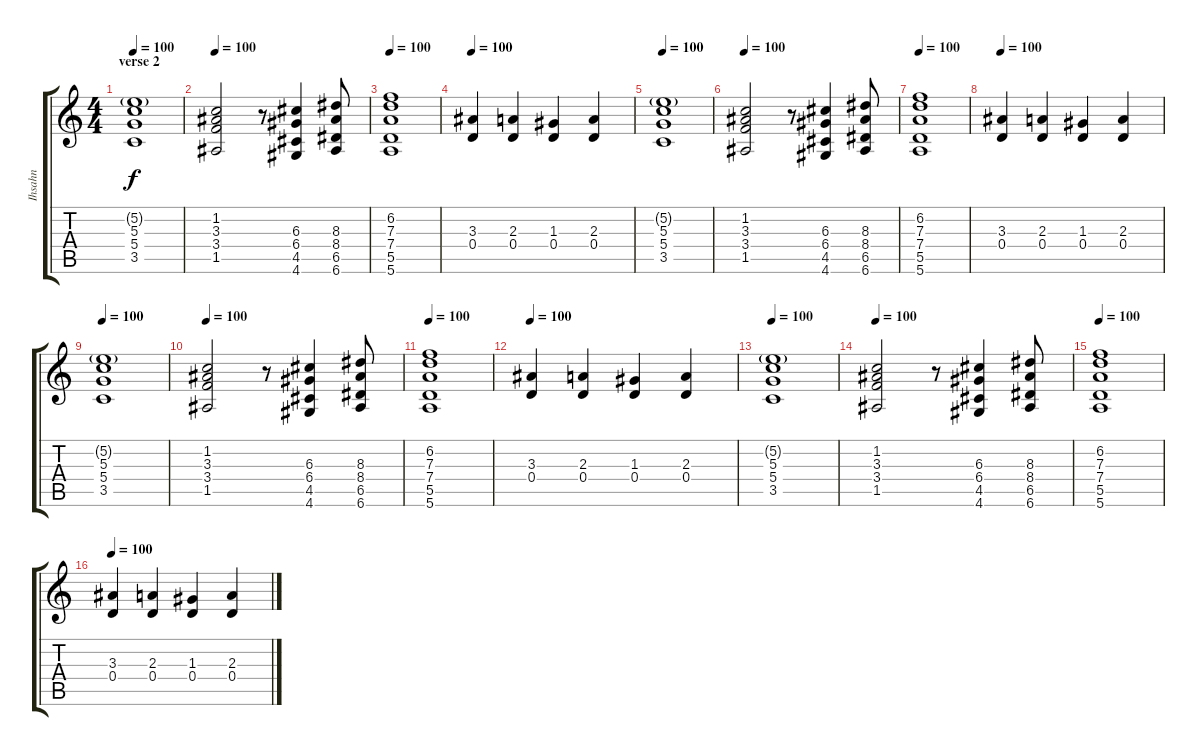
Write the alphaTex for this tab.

\track ("Ihsahn" "Ihsahn") {instrument distortionguitar}
\staff {score tabs}
\tuning (E4 B3 G3 D3 A2 E2) {hide}
\ts (4 4)
\section ("" "verse 2")
\tempo 100
\clef g2
\ks c
(5.2{g} 5.3 5.4 3.5).1{dy f} |
\tempo 100
(1.2 3.3 3.4 1.5).2 r.8 (6.3 6.4 4.5 4.6).4 (8.3 8.4 6.5 6.6).8 |
\tempo 100
(6.2 7.3 7.4 5.5 5.6).1 |
\tempo 100
(3.3 0.4).4 (2.3 0.4).4 (1.3 0.4).4 (2.3 0.4).4 |
\tempo 100
(5.2{g} 5.3 5.4 3.5).1 |
\tempo 100
(1.2 3.3 3.4 1.5).2 r.8 (6.3 6.4 4.5 4.6).4 (8.3 8.4 6.5 6.6).8 |
\tempo 100
(6.2 7.3 7.4 5.5 5.6).1 |
\tempo 100
(3.3 0.4).4 (2.3 0.4).4 (1.3 0.4).4 (2.3 0.4).4 |
\tempo 100
(5.2{g} 5.3 5.4 3.5).1 |
\tempo 100
(1.2 3.3 3.4 1.5).2 r.8 (6.3 6.4 4.5 4.6).4 (8.3 8.4 6.5 6.6).8 |
\tempo 100
(6.2 7.3 7.4 5.5 5.6).1 |
\tempo 100
(3.3 0.4).4 (2.3 0.4).4 (1.3 0.4).4 (2.3 0.4).4 |
\tempo 100
(5.2{g} 5.3 5.4 3.5).1 |
\tempo 100
(1.2 3.3 3.4 1.5).2 r.8 (6.3 6.4 4.5 4.6).4 (8.3 8.4 6.5 6.6).8 |
\tempo 100
(6.2 7.3 7.4 5.5 5.6).1 |
\tempo 100
(3.3 0.4).4 (2.3 0.4).4 (1.3 0.4).4 (2.3 0.4).4
